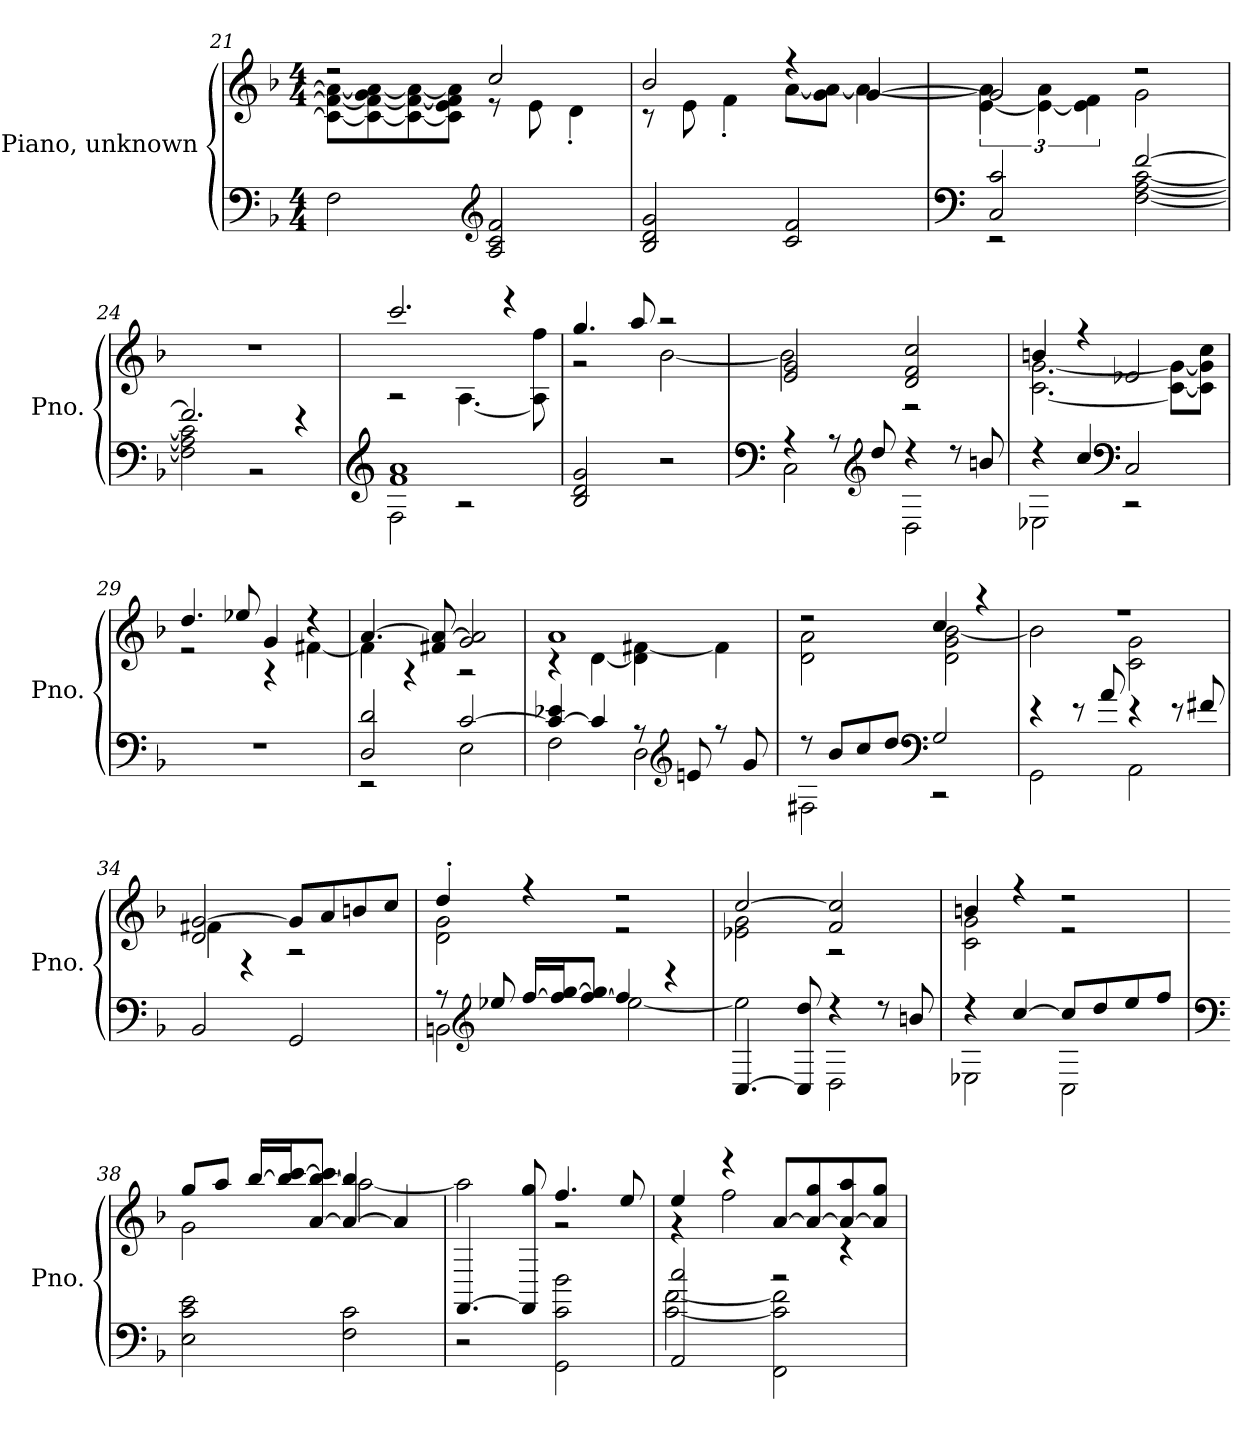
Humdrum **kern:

**kern	**kern
*part1	*part1
*staff2	*staff1
*I"Piano, unknown	*
*I'Pno.	*
*clefF4	*clefG2
*k[b-]	*k[b-]
*M4/4	*M4/4
=21	=21
*	*^
2F\	2r	8c\_ 8f\_ 8a\_L
.	.	8c\_ 8f\_ 8g\ 8a\_
.	.	8c\_ 8f\_ 8a\_
.	.	8c\] 8e\ 8f\] 8a\]J
*clefG2	*	*
2A/ 2c/ 2f/	2cc/	8r
.	.	8e\
.	.	4d'\
!!LO:LB:g=z	!!
=22	=22	=22
2B-/ 2d/ 2g/	2b-/	8r
.	.	8e\
.	.	4f'\
2c/ 2f/	4r	[8a\L
.	.	8g\ 8a\_J
.	[4g/	4a\_
=23	=23	=23
*clefF4	*	*
*^	*	*
2C/ 2c/	2r	2g/]	[6e\ 6a\]
.	.	.	6e\_ 6a\
.	.	.	6e\] 6f\
[2f/	[2F\ [2A\ [2c\	2r	2g\
*	*	*v	*v
=24	=24	=24
2.f/]	2F\] 2A\] 2c\]	1r
.	2r	.
4r	.	.
=25	=25	=25
*clefG2	*	*
*	*	*^
1f 1a	2F\	2.ccc/	2r
.	2r	.	[4.A\
.	.	4r	.
.	.	.	8A\] 8ff\
*v	*v	*	*
=26	=26	=26
2B-/ 2d/ 2g/	4.gg/	2r
.	8aa/	.
2r	2r	[2b-\
!!LO:PB:g=z	!!
=27	=27	=27
*clefF4	*	*
*^	*	*
4r	2C\	2e/ 2g/	2b-\]
8r	.	.	.
*clefG2	*	*	*
8dd/	.	.	.
4r	2D\	2d/ 2f/ 2cc/	2r
8r	.	.	.
8bn/	.	.	.
=28	=28	=28	=28
4r	2E-X\	4bn/	[2.c\ [2.g\
4cc/	.	4r	.
*clefF4	*	*	*
2C/	2r	2e-X/	.
.	.	.	8c\_ 8g\_L
.	.	.	8c\] 8g\] 8cc\J
*v	*v	*	*
=29	=29	=29
1r	4.dd/	2r
.	8ee-X/	.
.	4g/	4r
.	4r	[4f#X\
=30	=30	=30
*^	*	*
2D/ 2d/	2r	[4.a/	4f#\]
.	.	.	4r
.	.	8f#X/ 8a/_	.
[2c/	2E\	2g/ 2a/]	2r
!!LO:LB:g=z	!!
=31	=31	=31	=31
4c/_ 4e-X/	2F\	1a	4r
4c/]	.	.	[4d\
8r	2D\	.	4d\] [4f#X\
*clefG2	*	*	*
8en/	.	.	.
8r	.	.	4f#\]
8g/	.	.	.
=32	=32	=32	=32
8r	2F#X\	2r	2d\ 2a\
8b-/L	.	.	.
8cc/	.	.	.
8dd/J	.	.	.
*clefF4	*	*	*
2G/	2r	4cc/	2d\ 2g\ [2b-\
.	.	4r	.
=33	=33	=33	=33
4r	2GG\	1r	2b-\]
8r	.	.	.
8a/	.	.	.
4r	2AA\	.	2c\ 2g\
8r	.	.	.
8f#X/	.	.	.
*v	*v	*	*
=34	=34	=34
2BB-/	2d/ [2g/	4f#X\
.	.	4r
2GG/	8g/L]	2r
.	8a/	.
.	8bn/	.
.	8cc/J	.
!!LO:LB:g=z	!!
=35	=35	=35
*^	*	*
8r	2BBn\	4dd'/	2d\ 2g\
*clefG2	*	*	*
8ee-X/	.	.	.
[16ff/LL	.	4r	.
16ff/] [16gg/J	.	.	.
[8ff/ 8gg/]J	.	.	.
4ff/]	[2ee-\	2r	2r
4r	.	.	.
=36	=36	=36	=36
[4.C/	2ee-\]	[2cc/	2e-X\ 2g\
8C/] 8dd/	.	.	.
4r	2D\	2f/ 2cc/]	2r
8r	.	.	.
8bn/	.	.	.
=37	=37	=37	=37
4r	2E-X\	4bn/	2c\ 2g\
[4cc/	.	4r	.
8cc/L]	2C\	2r	2r
8dd/	.	.	.
8ee/	.	.	.
8ff/J	.	.	.
*v	*v	*	*
=38	=38	=38
*clefF4	*	*
2E\ 2c\ 2e\	8gg/L	2g\
.	8aa/J	.
.	[16bb-/LL	.
.	16bb-/] [16ccc/J	.
.	[8a/ [8bb-/ 8ccc/]J	.
2F\ 2c\	4a/_ 4bb-/]	[2aa\
.	4a/]	.
!!LO:LB:g=z	!!
=39	=39	=39
2r	[4.FF/	2aa\]
.	8FF/] 8gg/	.
2GG\ 2c\ 2b-\	4.ff/	2r
.	8ee/	.
=40	=40	=40
*^	*	*
2AA/ 2cc/	[2c\ [2f\	4ee/	4r
.	.	4r	2ff\
2r	2FF\ 2c\] 2f\]	[8a/L	.
.	.	8a/_ 8gg/	.
.	.	8a/_ 8aa/	4r
.	.	8a/] 8gg/J	.
*v	*v	*	*
*	*v	*v
=	=
*-	*-
